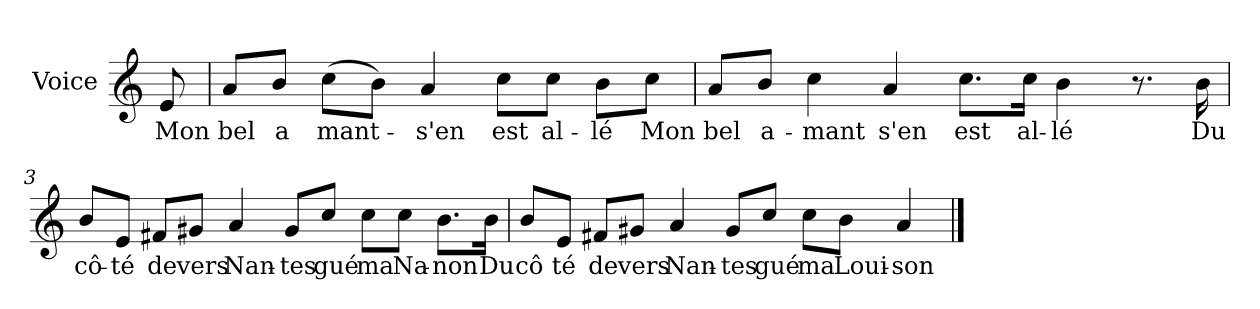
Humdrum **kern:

**kern	**text
*part1	*part1
*staff1	*staff1
*I"Voice	*
*I'V	*
*clefG2	*
*k[]	*
*C:	*
=	=
8e/	Mon
=1	=1
8a/L	bel
8b/J	a
(>8cc\L	mant-
8b\J)	.
4a/	-s'en
8cc\L	est
8cc\J	al-
8b\L	-lé
8cc\J	Mon
=2	=2
8a/L	bel
8b/J	a-
4cc\	-mant
4a/	s'en
8.cc\L	est
16cc\Jk	al-
4b\	-lé
8.r	.
16b\	Du
!!LO:LB:g=z
=3	=3
8b/L	cô-
8e/J	-té
8f#X/L	de
8g#X/J	vers
4a/	Nan-
8g#/L	-tes
8cc/J	gué
8cc\L	ma
8cc\J	Na-
8.b\L	-non
16b\Jk	Du
=4	=4
8b/L	cô
8e/J	té
8f#X/L	de
8g#X/J	vers
4a/	Nan-
8g#/L	-tes
8cc/J	gué
8cc\L	ma
8b\J	Loui-
4a/	-son
==	==
*-	*-
